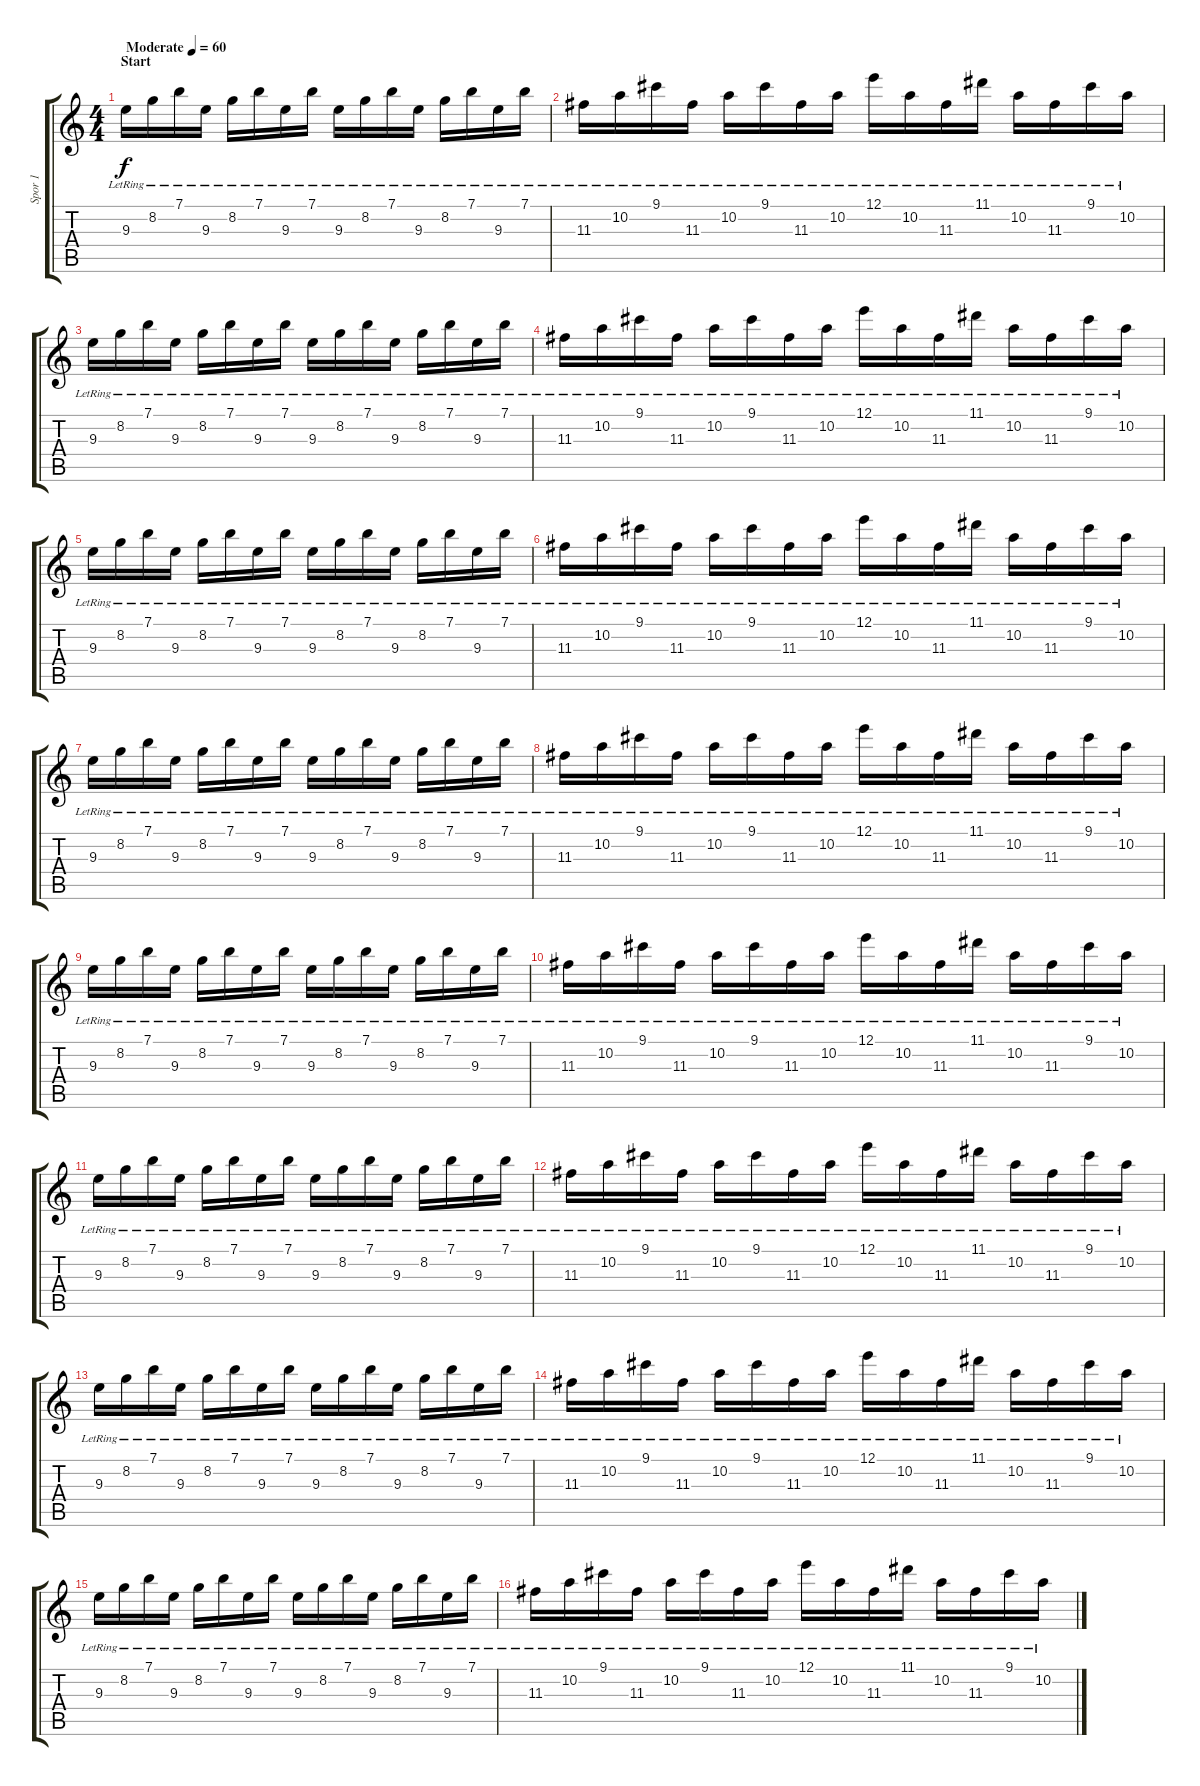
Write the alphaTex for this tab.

\track ("Spor 1" "Spor 1") {instrument acousticguitarsteel}
\staff {score tabs}
\tuning (E4 B3 G3 D3 A2 E2) {hide}
\ts (4 4)
\section ("" "Start")
\tempo (60 "Moderate")
\clef g2
\ks c
9.3{lr}.16{dy f instrument acousticguitarsteel} 8.2{lr}.16 7.1{lr}.16 9.3{lr}.16 8.2{lr}.16 7.1{lr}.16 9.3{lr}.16 7.1{lr}.16 9.3{lr}.16 8.2{lr}.16 7.1{lr}.16 9.3{lr}.16 8.2{lr}.16 7.1{lr}.16 9.3{lr}.16 7.1{lr}.16 |
11.3{lr}.16 10.2{lr}.16 9.1{lr}.16 11.3{lr}.16 10.2{lr}.16 9.1{lr}.16 11.3{lr}.16 10.2{lr}.16 12.1{lr}.16 10.2{lr}.16 11.3{lr}.16 11.1{lr}.16 10.2{lr}.16 11.3{lr}.16 9.1{lr}.16 10.2{lr}.16 |
9.3{lr}.16 8.2{lr}.16 7.1{lr}.16 9.3{lr}.16 8.2{lr}.16 7.1{lr}.16 9.3{lr}.16 7.1{lr}.16 9.3{lr}.16 8.2{lr}.16 7.1{lr}.16 9.3{lr}.16 8.2{lr}.16 7.1{lr}.16 9.3{lr}.16 7.1{lr}.16 |
11.3{lr}.16 10.2{lr}.16 9.1{lr}.16 11.3{lr}.16 10.2{lr}.16 9.1{lr}.16 11.3{lr}.16 10.2{lr}.16 12.1{lr}.16 10.2{lr}.16 11.3{lr}.16 11.1{lr}.16 10.2{lr}.16 11.3{lr}.16 9.1{lr}.16 10.2{lr}.16 |
9.3{lr}.16 8.2{lr}.16 7.1{lr}.16 9.3{lr}.16 8.2{lr}.16 7.1{lr}.16 9.3{lr}.16 7.1{lr}.16 9.3{lr}.16 8.2{lr}.16 7.1{lr}.16 9.3{lr}.16 8.2{lr}.16 7.1{lr}.16 9.3{lr}.16 7.1{lr}.16 |
11.3{lr}.16 10.2{lr}.16 9.1{lr}.16 11.3{lr}.16 10.2{lr}.16 9.1{lr}.16 11.3{lr}.16 10.2{lr}.16 12.1{lr}.16 10.2{lr}.16 11.3{lr}.16 11.1{lr}.16 10.2{lr}.16 11.3{lr}.16 9.1{lr}.16 10.2{lr}.16 |
9.3{lr}.16 8.2{lr}.16 7.1{lr}.16 9.3{lr}.16 8.2{lr}.16 7.1{lr}.16 9.3{lr}.16 7.1{lr}.16 9.3{lr}.16 8.2{lr}.16 7.1{lr}.16 9.3{lr}.16 8.2{lr}.16 7.1{lr}.16 9.3{lr}.16 7.1{lr}.16 |
11.3{lr}.16 10.2{lr}.16 9.1{lr}.16 11.3{lr}.16 10.2{lr}.16 9.1{lr}.16 11.3{lr}.16 10.2{lr}.16 12.1{lr}.16 10.2{lr}.16 11.3{lr}.16 11.1{lr}.16 10.2{lr}.16 11.3{lr}.16 9.1{lr}.16 10.2{lr}.16 |
9.3{lr}.16 8.2{lr}.16 7.1{lr}.16 9.3{lr}.16 8.2{lr}.16 7.1{lr}.16 9.3{lr}.16 7.1{lr}.16 9.3{lr}.16 8.2{lr}.16 7.1{lr}.16 9.3{lr}.16 8.2{lr}.16 7.1{lr}.16 9.3{lr}.16 7.1{lr}.16 |
11.3{lr}.16 10.2{lr}.16 9.1{lr}.16 11.3{lr}.16 10.2{lr}.16 9.1{lr}.16 11.3{lr}.16 10.2{lr}.16 12.1{lr}.16 10.2{lr}.16 11.3{lr}.16 11.1{lr}.16 10.2{lr}.16 11.3{lr}.16 9.1{lr}.16 10.2{lr}.16 |
9.3{lr}.16 8.2{lr}.16 7.1{lr}.16 9.3{lr}.16 8.2{lr}.16 7.1{lr}.16 9.3{lr}.16 7.1{lr}.16 9.3{lr}.16 8.2{lr}.16 7.1{lr}.16 9.3{lr}.16 8.2{lr}.16 7.1{lr}.16 9.3{lr}.16 7.1{lr}.16 |
11.3{lr}.16 10.2{lr}.16 9.1{lr}.16 11.3{lr}.16 10.2{lr}.16 9.1{lr}.16 11.3{lr}.16 10.2{lr}.16 12.1{lr}.16 10.2{lr}.16 11.3{lr}.16 11.1{lr}.16 10.2{lr}.16 11.3{lr}.16 9.1{lr}.16 10.2{lr}.16 |
9.3{lr}.16 8.2{lr}.16 7.1{lr}.16 9.3{lr}.16 8.2{lr}.16 7.1{lr}.16 9.3{lr}.16 7.1{lr}.16 9.3{lr}.16 8.2{lr}.16 7.1{lr}.16 9.3{lr}.16 8.2{lr}.16 7.1{lr}.16 9.3{lr}.16 7.1{lr}.16 |
11.3{lr}.16 10.2{lr}.16 9.1{lr}.16 11.3{lr}.16 10.2{lr}.16 9.1{lr}.16 11.3{lr}.16 10.2{lr}.16 12.1{lr}.16 10.2{lr}.16 11.3{lr}.16 11.1{lr}.16 10.2{lr}.16 11.3{lr}.16 9.1{lr}.16 10.2{lr}.16 |
9.3{lr}.16 8.2{lr}.16 7.1{lr}.16 9.3{lr}.16 8.2{lr}.16 7.1{lr}.16 9.3{lr}.16 7.1{lr}.16 9.3{lr}.16 8.2{lr}.16 7.1{lr}.16 9.3{lr}.16 8.2{lr}.16 7.1{lr}.16 9.3{lr}.16 7.1{lr}.16 |
11.3{lr}.16 10.2{lr}.16 9.1{lr}.16 11.3{lr}.16 10.2{lr}.16 9.1{lr}.16 11.3{lr}.16 10.2{lr}.16 12.1{lr}.16 10.2{lr}.16 11.3{lr}.16 11.1{lr}.16 10.2{lr}.16 11.3{lr}.16 9.1{lr}.16 10.2{lr}.16
